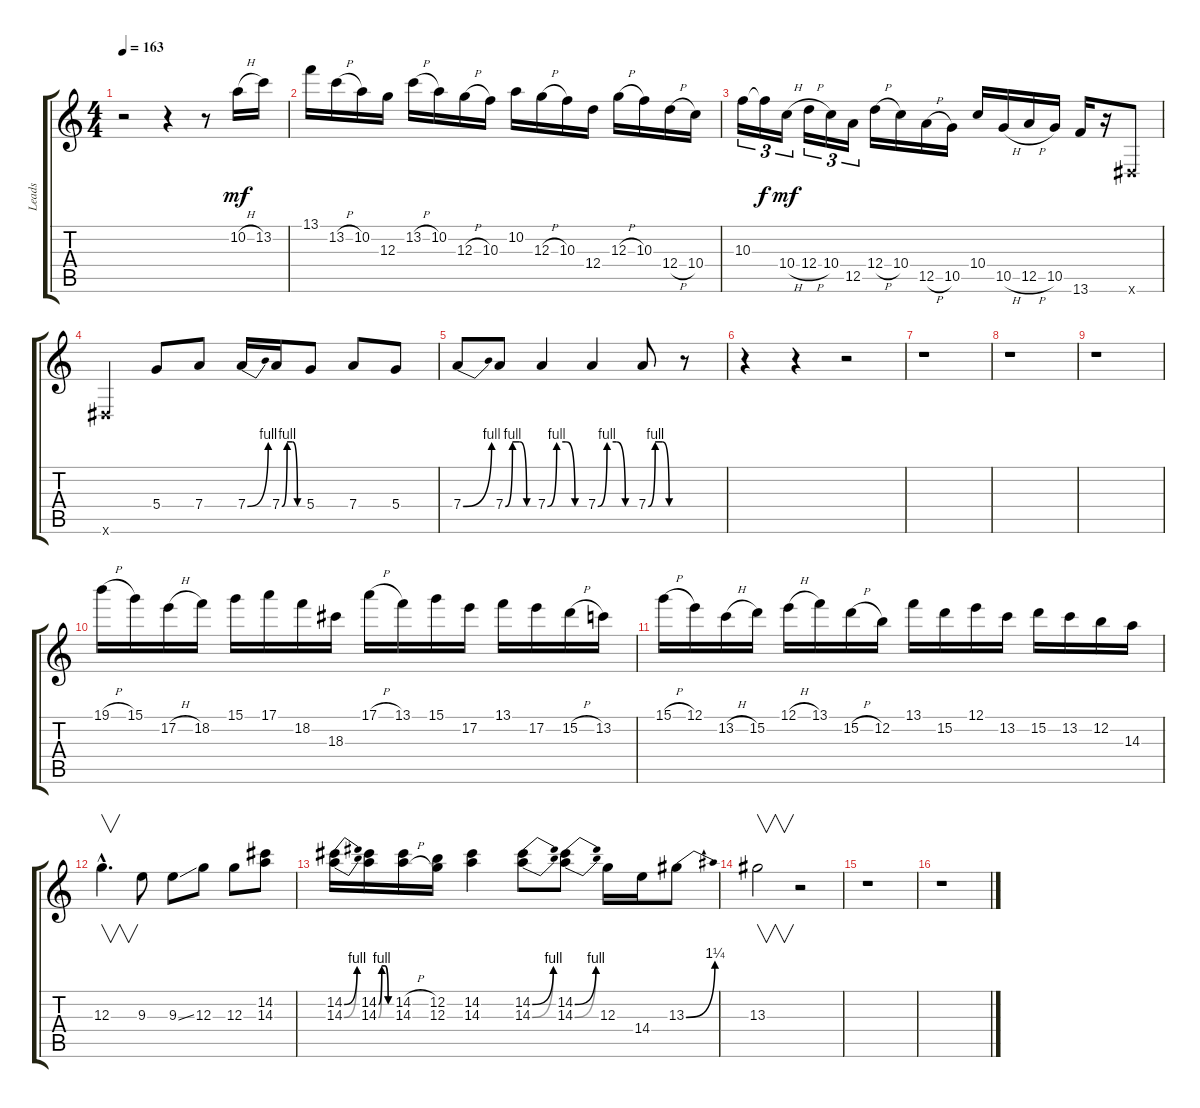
\track ("Leads" "Leads") {instrument distortionguitar}
\staff {score tabs}
\tuning (E4 B3 G3 D3 A2 E2) {hide}
\ts (4 4)
\tempo 163
\clef g2
\ks c
r.2{dy mf} r.4 r.8 10.2{h}.16 13.2.16 |
13.1.16 13.2{h}.16 10.2.16 12.3.16 13.2{h}.16 10.2.16 12.3{h}.16 10.3.16 10.2.16 12.3{h}.16 10.3.16 12.4.16 12.3{h}.16 10.3.16 12.4{h}.16 10.4.16 |
10.3.16{tu (3 2)} 10.3{t}.16{tu (3 2) dy f} 10.4{h}.16{tu (3 2) dy mf} 12.4{h}.16{tu (3 2)} 10.4.16{tu (3 2)} 12.5.16{tu (3 2)} 12.4{h}.16 10.4.16 12.5{h}.16 10.5.16 10.4.16 10.5{h}.16 12.5{h}.16 10.5.16 13.6.16 r.16 -1.6{x}.8 |
-1.6{x}.4 5.4.8 7.4.8 7.4{be (bend 0 0 60 4)}.16 7.4{be (custom 0 0 15 4 30 4 45 0 60 0)}.16 5.4.8 7.4.8 5.4.8 |
7.4{be (bend 0 0 60 4)}.8 7.4{be (custom 0 0 15 4 30 4 45 0 60 0)}.8 7.4{be (custom 0 0 15 4 30 4 45 0 60 0)}.4 7.4{be (custom 0 0 15 4 30 4 45 0 60 0)}.4 7.4{be (custom 0 0 15 4 30 4 45 0 60 0)}.8 r.8 |
r.4 r.4 r.2 |
r.1 |
r.1 |
r.1 |
19.1{h}.16 15.1.16 17.2{h}.16 18.2.16 15.1.16 17.1.16 18.2.16 18.3.16 17.1{h}.16 13.1.16 15.1.16 17.2.16 13.1.16 17.2.16 15.2{h}.16 13.2.16 |
15.1{h}.16 12.1.16 13.2{h}.16 15.2.16 12.1{h}.16 13.1.16 15.2{h}.16 12.2.16 13.1.16 15.2.16 12.1.16 13.2.16 15.2.16 13.2.16 12.2.16 14.3.16 |
12.3{hac}.4{v d} 9.3.8 9.3{ss}.8 12.3.8 12.3.8 (14.2 14.3).8 |
(14.2{be (bend 0 0 60 4)} 14.3{be (bend 0 0 60 4)}).16 (14.2{be (custom 0 0 15 4 30 4 45 0 60 0)} 14.3{be (custom 0 0 15 4 30 4 45 0 60 0)}).16 (14.2{h} 14.3{h}).16 (12.2 12.3).16 (14.2 14.3).4 (14.2{be (bend 0 0 60 4)} 14.3{be (bend 0 0 60 4)}).8 (14.2{be (bend 0 0 60 4)} 14.3{be (bend 0 0 60 4)}).8 12.3.16 14.4.16 13.3{be (bend 0 0 60 5)}.8 |
13.3.2{v} r.2 |
r.1 |
r.1
